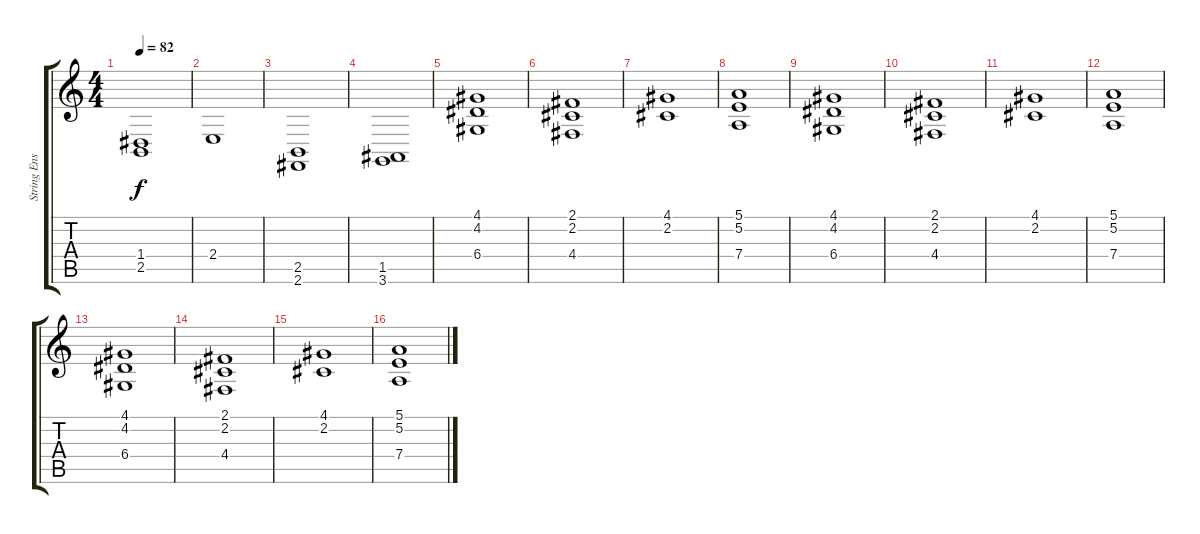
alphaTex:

\track ("String Ensemble" "String Ens") {instrument stringensemble2}
\staff {score tabs}
\tuning (E4 B3 G3 D3 A2 E2) {hide}
\ts (4 4)
\tempo 82
\clef g2
\ks c
(1.4 2.5).1{dy f} |
2.4.1 |
(2.5 2.6).1 |
(1.5 3.6).1 |
(4.1 4.2 6.4).1{volume 4} |
(2.1 2.2 4.4).1 |
(4.1 2.2).1 |
(5.1 5.2 7.4).1 |
(4.1 4.2 6.4).1 |
(2.1 2.2 4.4).1 |
(4.1 2.2).1 |
(5.1 5.2 7.4).1 |
(4.1 4.2 6.4).1 |
(2.1 2.2 4.4).1 |
(4.1 2.2).1 |
(5.1 5.2 7.4).1
